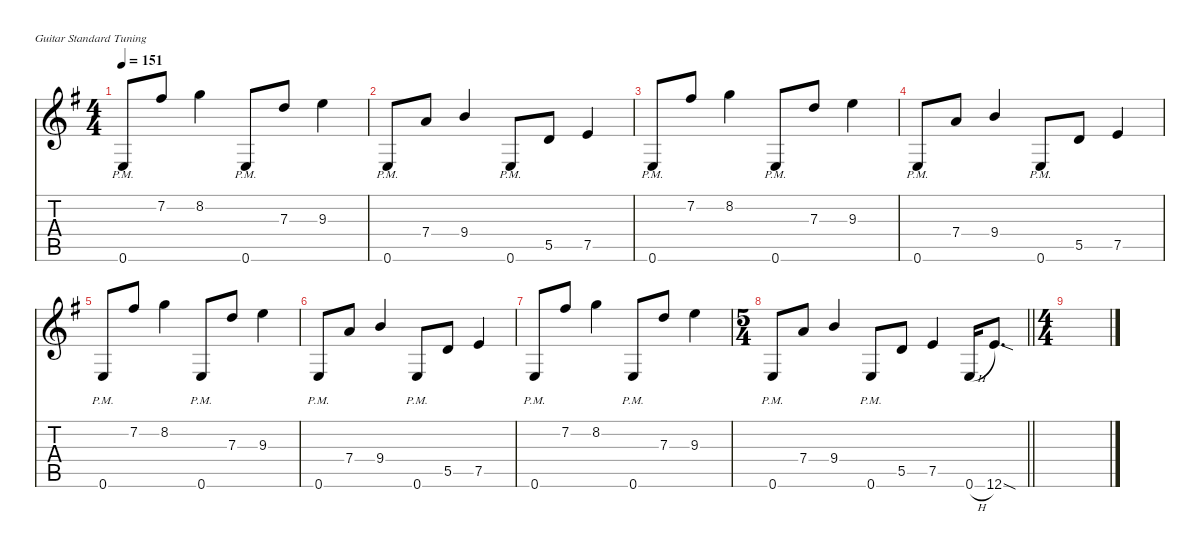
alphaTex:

\defaultSystemsLayout 4
\hideDynamics
\bracketExtendMode nobrackets
\singleTrackTrackNamePolicy hidden
\multiTrackTrackNamePolicy hidden
\otherSystemsTrackNameOrientation horizontal
\track ("Guitar 2" "dist.guit.") {defaultSystemsLayout 32 instrument distortionguitar}
\staff {score tabs}
\tuning (E4 B3 G3 D3 A2 E2)
\ts (4 4)
\beaming (8 2 2 2 2)
\tempo 151
\clef g2
\ks eminor
0.6{pm acc forcenatural}.8{dy mp instrument distortionguitar beam Up} 7.2{acc #}.8{dy f beam Up} 8.2{acc forcenatural}.4{beam Down} 0.6{pm acc forcenatural}.8{dy mp beam Up} 7.3{acc forcenatural}.8{dy f beam Up} 9.3{acc forcenatural}.4{beam Down} |
0.6{pm acc forcenatural}.8{dy mp beam Up} 7.4{acc forcenatural}.8{dy f beam Up} 9.4{acc forcenatural}.4{beam Up} 0.6{pm acc forcenatural}.8{dy mp beam Up} 5.5{acc forcenatural}.8{dy f beam Up} 7.5{acc forcenatural}.4{beam Up} |
0.6{pm acc forcenatural}.8{dy mp beam Up} 7.2{acc #}.8{dy f beam Up} 8.2{acc forcenatural}.4{beam Down} 0.6{pm acc forcenatural}.8{dy mp beam Up} 7.3{acc forcenatural}.8{dy f beam Up} 9.3{acc forcenatural}.4{beam Down} |
0.6{pm acc forcenatural}.8{dy mp beam Up} 7.4{acc forcenatural}.8{dy f beam Up} 9.4{acc forcenatural}.4{beam Up} 0.6{pm acc forcenatural}.8{dy mp beam Up} 5.5{acc forcenatural}.8{dy f beam Up} 7.5{acc forcenatural}.4{beam Up} |
0.6{pm acc forcenatural}.8{dy mp beam Up} 7.2{acc #}.8{dy f beam Up} 8.2{acc forcenatural}.4{beam Down} 0.6{pm acc forcenatural}.8{dy mp beam Up} 7.3{acc forcenatural}.8{dy f beam Up} 9.3{acc forcenatural}.4{beam Down} |
0.6{pm acc forcenatural}.8{dy mp beam Up} 7.4{acc forcenatural}.8{dy f beam Up} 9.4{acc forcenatural}.4{beam Up} 0.6{pm acc forcenatural}.8{dy mp beam Up} 5.5{acc forcenatural}.8{dy f beam Up} 7.5{acc forcenatural}.4{beam Up} |
0.6{pm acc forcenatural}.8{dy mp beam Up} 7.2{acc #}.8{dy f beam Up} 8.2{acc forcenatural}.4{beam Down} 0.6{pm acc forcenatural}.8{dy mp beam Up} 7.3{acc forcenatural}.8{dy f beam Up} 9.3{acc forcenatural}.4{beam Down} |
\ts (5 4)
\beaming (8 6 4)
\barLineRight lightlight
0.6{pm acc forcenatural}.8{dy mp beam Up} 7.4{acc forcenatural}.8{dy f beam Up} 9.4{acc forcenatural}.4{beam Up} 0.6{pm acc forcenatural}.8{dy mp beam Up} 5.5{acc forcenatural}.8{dy f beam Up} 7.5{acc forcenatural}.4{beam Up} 0.6{h acc forcenatural}.16{beam Up} 12.6{sod acc forcenatural}.8{d beam Up} |
\ts (4 4)
\beaming (8 2 2 2 2)
